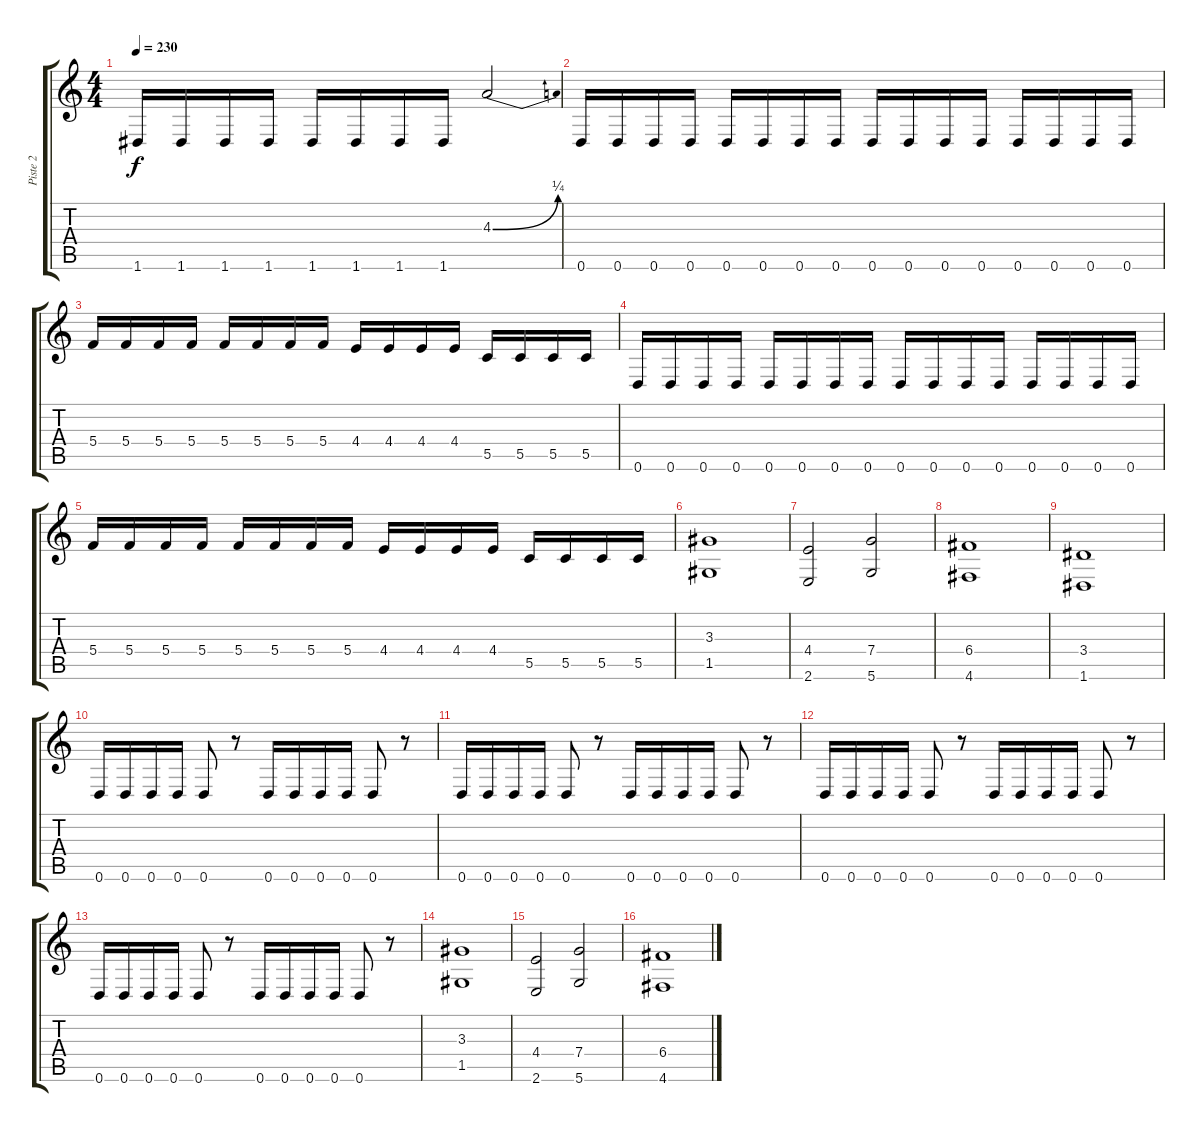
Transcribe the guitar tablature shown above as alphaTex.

\track ("Piste 2" "Piste 2") {instrument distortionguitar}
\staff {score tabs}
\tuning (D4 A3 F3 C3 G2 D2) {hide}
\ts (4 4)
\tempo 230
\clef g2
\ks c
1.6.16{dy f} 1.6.16 1.6.16 1.6.16 1.6.16 1.6.16 1.6.16 1.6.16 4.3{be (bend 0 0 60 1)}.2 |
0.6.16 0.6.16 0.6.16 0.6.16 0.6.16 0.6.16 0.6.16 0.6.16 0.6.16 0.6.16 0.6.16 0.6.16 0.6.16 0.6.16 0.6.16 0.6.16 |
5.4.16 5.4.16 5.4.16 5.4.16 5.4.16 5.4.16 5.4.16 5.4.16 4.4.16 4.4.16 4.4.16 4.4.16 5.5.16 5.5.16 5.5.16 5.5.16 |
0.6.16 0.6.16 0.6.16 0.6.16 0.6.16 0.6.16 0.6.16 0.6.16 0.6.16 0.6.16 0.6.16 0.6.16 0.6.16 0.6.16 0.6.16 0.6.16 |
5.4.16 5.4.16 5.4.16 5.4.16 5.4.16 5.4.16 5.4.16 5.4.16 4.4.16 4.4.16 4.4.16 4.4.16 5.5.16 5.5.16 5.5.16 5.5.16 |
(3.3 1.5).1 |
(4.4 2.6).2 (7.4 5.6).2 |
(6.4 4.6).1 |
(3.4 1.6).1 |
0.6.16 0.6.16 0.6.16 0.6.16 0.6.8 r.8 0.6.16 0.6.16 0.6.16 0.6.16 0.6.8 r.8 |
0.6.16 0.6.16 0.6.16 0.6.16 0.6.8 r.8 0.6.16 0.6.16 0.6.16 0.6.16 0.6.8 r.8 |
0.6.16 0.6.16 0.6.16 0.6.16 0.6.8 r.8 0.6.16 0.6.16 0.6.16 0.6.16 0.6.8 r.8 |
0.6.16 0.6.16 0.6.16 0.6.16 0.6.8 r.8 0.6.16 0.6.16 0.6.16 0.6.16 0.6.8 r.8 |
(3.3 1.5).1 |
(4.4 2.6).2 (7.4 5.6).2 |
(6.4 4.6).1
